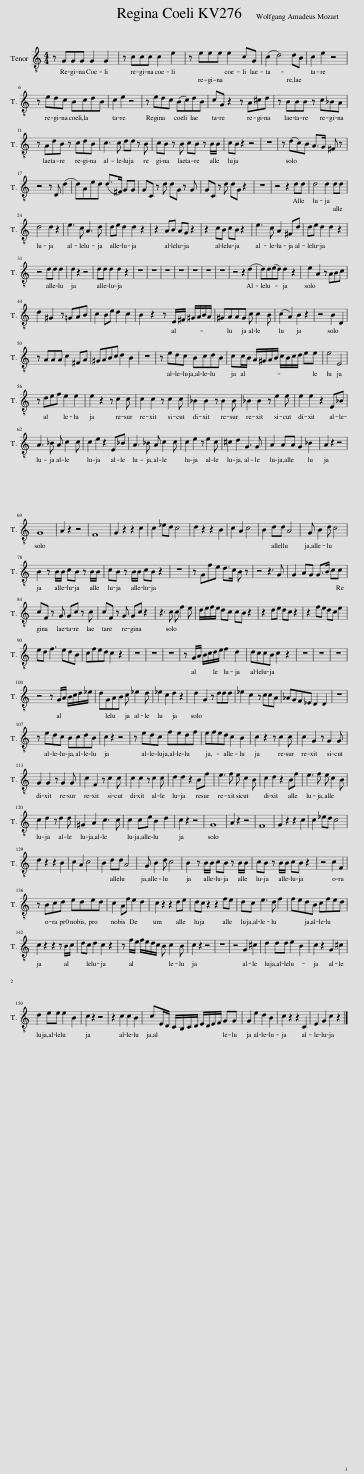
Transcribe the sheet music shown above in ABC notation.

X:1
L:1/8
M:4/4
I:linebreak $
K:C
V:1 treble-8
V:1
 z GGG G2 G2 | z ccc c2 e2 | z eee e2 cG | (c2 d4) dB | c2 e2 z4 |$ %5
 z edc BcdB | c2 e2 z4 | z edc (Bc)dB | cG z2 z A^cd | z BBB z c_BA |$ %10
 z AdB z cdB | c3 c dd z B | cB z B cB z B/B/ | cB z2 z4 | z8 | %15
 z (dc)B A>G ^F z |$ z4 z D (d2 | d)Aed (d>^F) GG | GC z d dG z G | GC z d dG z2 | %20
 z8 | z4 z2 dd | d4 d2 dd |$ d4 d2 z2 | e3 c A3 d | %25
 de d2 d2 z2 | z2 AB AG z2 | z2 cB cB z2 | e3 c A2 ^Fd | de d2 d2 z2 |$ %30
 z4 dd d2 | d2 z2 z4 | dd d2 d2 z2 | z8 | z8 | %35
 z8 | z8 | z8 | z8 | z8 | %40
 z4 z2 (d2 | d)d(ed) d2 z2 | e2 A2 z ABc |$ d2 ^G2 z =GAB | c2 Be d2 c2 | %45
 B2 z2 z E/^F/ ^G/A/B/A/ | ^GAAG c c2 B | (c2 A2) B2 z2 | z4 B2 D2 |$ z AAA c2 ^FA | %50
 ^GABc d2 B2 | z8 | z edc BcdB | cc/B/ A/^G/A/B/ c/B/c/d/ ee | e4 E4 |$ %55
 z def e2 e2 | e2 z2 z c2 c | c2 c2 z c2 c | _B2 B2 z B2 B | _B2 B2 z e2 e | %60
 e2 e2 z2 E_B |$ A3 _B A c2 c | c2 e2 z2 E_B | A3 _B A c2 c | c2 e2 z e2 c | %65
 ^c2 d2 G3 G | A2 AA G2 _B2 | A2 z2 z4 |$ G8 | A2 z2 z4 | %70
 F8 | G2 z2 z2 c2 | c2 _ed c4 | d2 z2 z2 B2 | c2 A2 c4 | %75
 B2 dd A4 | G B2 d c4 |$ B2 z B/B/ cB z B/B/ | cB z B/B/ cB z2 | z8 | %80
 z Gfe d>c B z | z4 z3 G | G2 AG G>B cc |$ cF z G Gc z c | cF z G Gc z2 | %85
 z3 c c f2 e | d/e/f/e/ dc cB z2 | z2 de dc z2 | z2 fe dc e2 |$ ed f3 edB | %90
 cfed c2 z2 | z8 | z8 | z8 | z G/A/ B/c/d/e/ f2 d2 | %95
 dccB c2 z2 | z8 | z8 | z8 |$ z4 z G/A/ B/c/d/_e/ | %100
 dGAB c _e2 d | _e2 c2 d2 z2 | d2 G2 z ddd | _e2 c2 z ccA | _AGF_E D2 D2 | %105
 z8 |$ z edc BcdB | c2 z2 z4 | z edc fedf | efed c2 B2 | %110
 c2 z2 z c2 c | c2 G2 z G2 G |$ G2 G2 z G2 G | c2 F2 z c2 c | c2 c2 z c2 c | %115
 d2 d2 z2 Bf | e3 f e c2 B | c2 d2 z2 Bf | e3 f e c2 B |$ c2 d2 z d2 d | %120
 ^G2 A2 c3 c | c2 ce B2 d2 | c2 z2 z4 | G8 | A2 z2 z4 | %125
 F8 | G2 z2 z2 c2 | c2 _ed c4 |$ d2 z2 z2 B2 | c2 A2 c4 | %130
 B2 dd A4 | G B2 d c4 | B2 z B/B/ cB z B/B/ | cB z B/B/ cB z2 | z4 c2 F2 |$ %135
 z Bcd eded | c2 Af e2 d2 | c2 z2 z2 de | dc z2 z2 fe | dc e3 d f2 | %140
 fedB cfed |$ c2 z2 z2 z B/c/ | dc d2 c2 z2 | z f/e/ f/e/d/c/ B c2 B | c2 z2 z4 | %145
 z8 | z4 G2 ^c2 | d2 dd e2 B2 | c2 z2 G2 ^c2 |$ d2 ee e2 B2 | %150
 c2 z2 z4 | z2 c2 c2 B2 | cE/D/ C/B,/C/D/ E/D/E/F/ GG | G2 e2 d2 B2 | c2 z2 z2 C2 | %155
 E2 G2 c2 z2 |] %156
